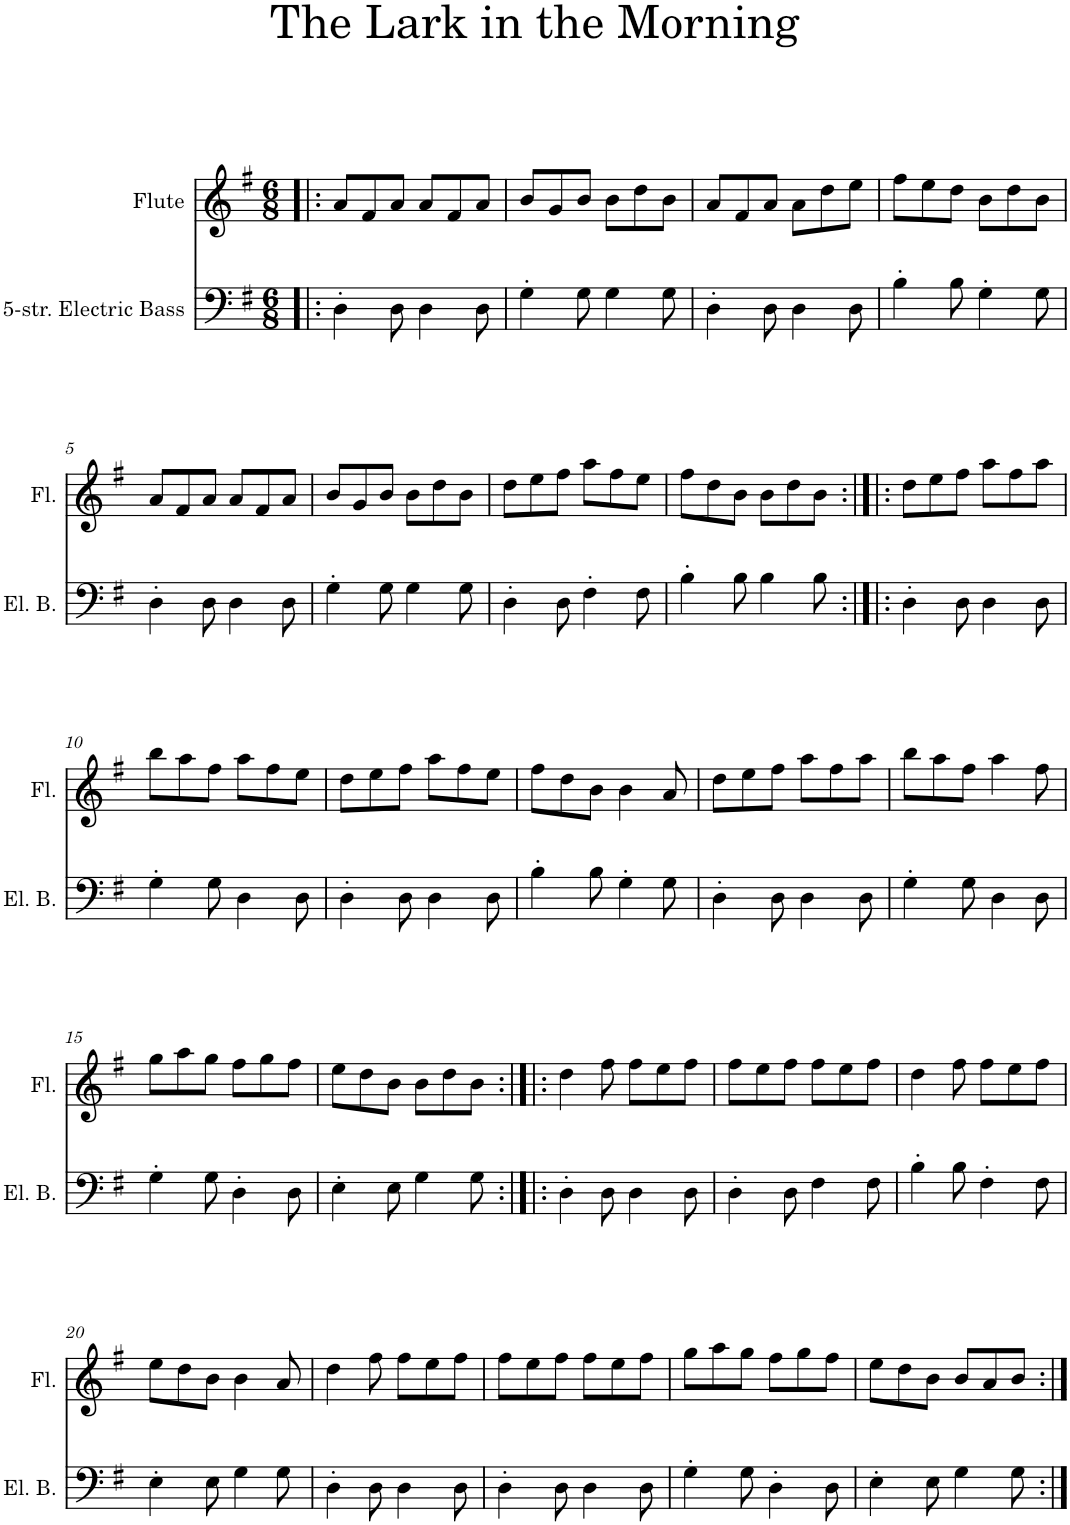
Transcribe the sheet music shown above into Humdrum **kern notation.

**kern	**kern
*part2	*part1
*staff2	*staff1
*I"5-str. Electric Bass	*I"Flute
*I'El. B.	*I'Fl.
*clefF4	*clefG2
*Trd7c12	*
*k[f#]	*k[f#]
*M6/8	*M6/8
=1!|:	=1!|:
4D'\	8a/L
.	8f#/
8D\	8a/J
4D\	8a/L
.	8f#/
8D\	8a/J
=2	=2
4G'\	8b/L
.	8g/
8G\	8b/J
4G\	8b\L
.	8dd\
8G\	8b\J
=3	=3
4D'\	8a/L
.	8f#/
8D\	8a/J
4D\	8a\L
.	8dd\
8D\	8ee\J
=4	=4
4B'\	8ff#\L
.	8ee\
8B\	8dd\J
4G'\	8b\L
.	8dd\
8G\	8b\J
!!LO:LB:g=z
=5	=5
4D'\	8a/L
.	8f#/
8D\	8a/J
4D\	8a/L
.	8f#/
8D\	8a/J
=6	=6
4G'\	8b/L
.	8g/
8G\	8b/J
4G\	8b\L
.	8dd\
8G\	8b\J
=7	=7
4D'\	8dd\L
.	8ee\
8D\	8ff#\J
4F#'\	8aa\L
.	8ff#\
8F#\	8ee\J
=8	=8
4B'\	8ff#\L
.	8dd\
8B\	8b\J
4B\	8b\L
.	8dd\
8B\	8b\J
=9:|!|:	=9:|!|:
4D'\	8dd\L
.	8ee\
8D\	8ff#\J
4D\	8aa\L
.	8ff#\
8D\	8aa\J
!!LO:LB:g=z
=10	=10
4G'\	8bb\L
.	8aa\
8G\	8ff#\J
4D\	8aa\L
.	8ff#\
8D\	8ee\J
=11	=11
4D'\	8dd\L
.	8ee\
8D\	8ff#\J
4D\	8aa\L
.	8ff#\
8D\	8ee\J
=12	=12
4B'\	8ff#\L
.	8dd\
8B\	8b\J
4G'\	4b\
8G\	8a/
=13	=13
4D'\	8dd\L
.	8ee\
8D\	8ff#\J
4D\	8aa\L
.	8ff#\
8D\	8aa\J
=14	=14
4G'\	8bb\L
.	8aa\
8G\	8ff#\J
4D\	4aa\
8D\	8ff#\
!!LO:LB:g=z
=15	=15
4G'\	8gg\L
.	8aa\
8G\	8gg\J
4D'\	8ff#\L
.	8gg\
8D\	8ff#\J
=16	=16
4E'\	8ee\L
.	8dd\
8E\	8b\J
4G\	8b\L
.	8dd\
8G\	8b\J
=17:|!|:	=17:|!|:
4D'\	4dd\
8D\	8ff#\
4D\	8ff#\L
.	8ee\
8D\	8ff#\J
=18	=18
4D'\	8ff#\L
.	8ee\
8D\	8ff#\J
4F#\	8ff#\L
.	8ee\
8F#\	8ff#\J
=19	=19
4B'\	4dd\
8B\	8ff#\
4F#'\	8ff#\L
.	8ee\
8F#\	8ff#\J
!!LO:LB:g=z
=20	=20
4E'\	8ee\L
.	8dd\
8E\	8b\J
4G\	4b\
8G\	8a/
=21	=21
4D'\	4dd\
8D\	8ff#\
4D\	8ff#\L
.	8ee\
8D\	8ff#\J
=22	=22
4D'\	8ff#\L
.	8ee\
8D\	8ff#\J
4D\	8ff#\L
.	8ee\
8D\	8ff#\J
=23	=23
4G'\	8gg\L
.	8aa\
8G\	8gg\J
4D'\	8ff#\L
.	8gg\
8D\	8ff#\J
=24	=24
4E'\	8ee\L
.	8dd\
8E\	8b\J
4G\	8b/L
.	8a/
8G\	8b/J
=:|!	=:|!
*-	*-
